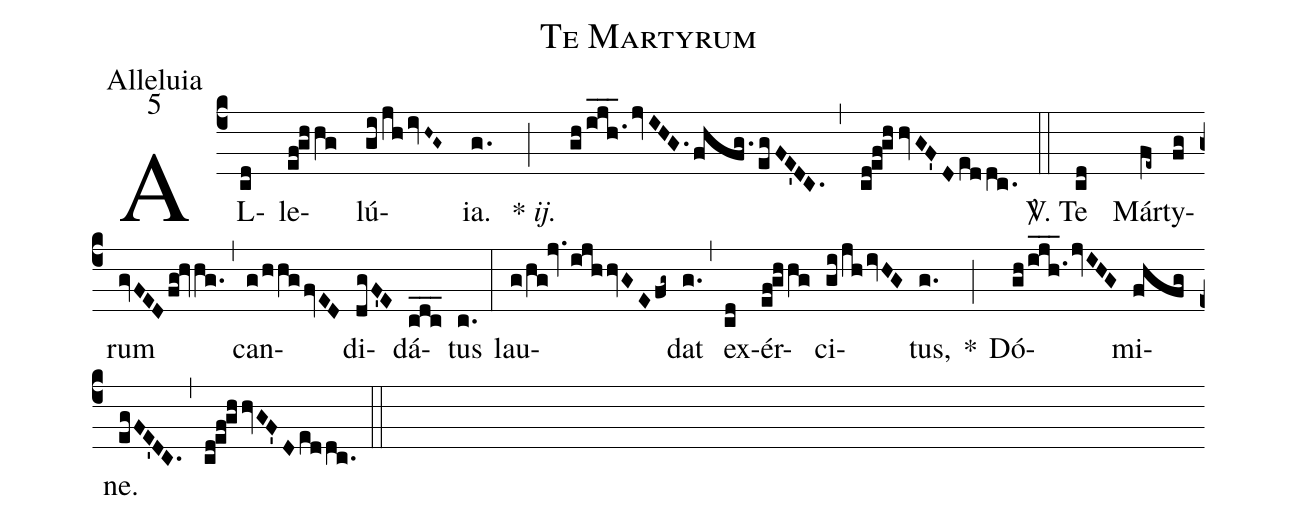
name:Te Martyrum;
office-part:Alleluia;
mode:5;
%%
(c4) AL(cd)le(ef!ghhg)lú(gi/jhivH~G~)ia.(g.) {*} <i>ij.</i>(;) (gh/ijh.1___jvIHG.fhfg./egFE'DC.) (,) (cd!ef!ghhvGF'Deddc.) (::)
<sp>V/</sp>. Te(cd) Már(fe~)ty(fg)rum(gvFEDfg!hvhg.) (,) can(g/hhgfvED)di(dgF'E)dá(cdc___)tus(c.) (:)
lau(g/hg!jv.ijhhvGEfg~)dat(g.) (,) ex(cd)ér(ef!ghhg)ci(gi/jhivHG)tus,(g.) *(;) Dó(gh/ijh.1___jvIHG)mi(fhfg)ne.(egFE'DC.) (,) (cd!ef!ghhvGF'Deddc.) (::)
